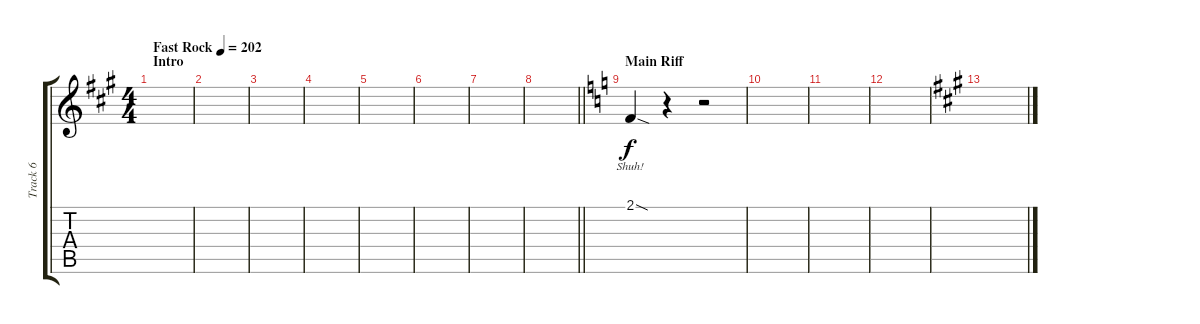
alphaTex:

\track ("Track 6" "Track 6") {instrument lead2sawtooth}
\staff {score tabs}
\tuning (Eb4 Bb3 Gb3 Db3 Ab2 Eb2) {hide}
\ts (4 4)
\section ("" "Intro")
\tempo (202 "Fast Rock")
\clef g2
\ks a
|
|
|
|
|
|
|
\barLineRight lightlight
|
\section ("" "Main Riff")
\ks c
2.1{sod}.4{lyrics (0 "Shuh!") lyrics (1 "") lyrics (2 "") lyrics (3 "") lyrics (4 "")} r.4 r.2 |
|
|
|
\ks a
